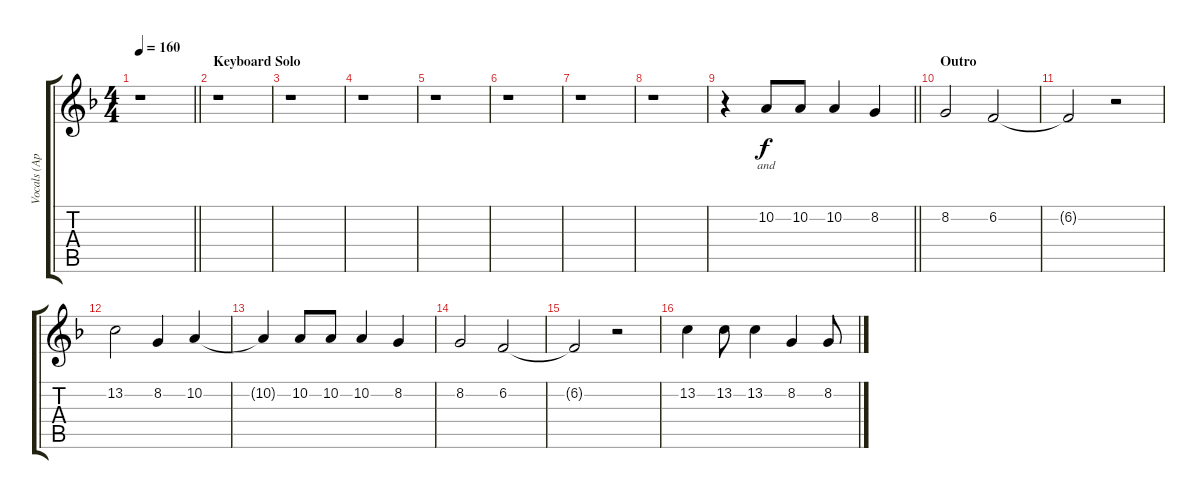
\track ("Vocals (Apollo)" "Vocals (Ap") {instrument trumpet}
\staff {score tabs}
\tuning (E4 B3 G3 D3 A2 E2) {hide}
\ts (4 4)
\tempo 160
\clef g2
\barLineRight lightlight
\ks dminor
r.1{dy f} |
\section ("" "Keyboard Solo")
r.1 |
r.1 |
r.1 |
r.1 |
r.1 |
r.1 |
r.1 |
\barLineRight lightlight
r.4 10.2.8{lyrics (0 "and") lyrics (1 "") lyrics (2 "") lyrics (3 "") lyrics (4 "")} 10.2.8 10.2.4 8.2.4 |
\section ("" "Outro")
8.2.2 6.2.2 |
6.2{t}.2 r.2 |
13.2.2 8.2.4 10.2.4 |
10.2{t}.4 10.2.8 10.2.8 10.2.4 8.2.4 |
8.2.2 6.2.2 |
6.2{t}.2 r.2 |
13.2.4 13.2.8 13.2.4 8.2.4 8.2{ss}.8
